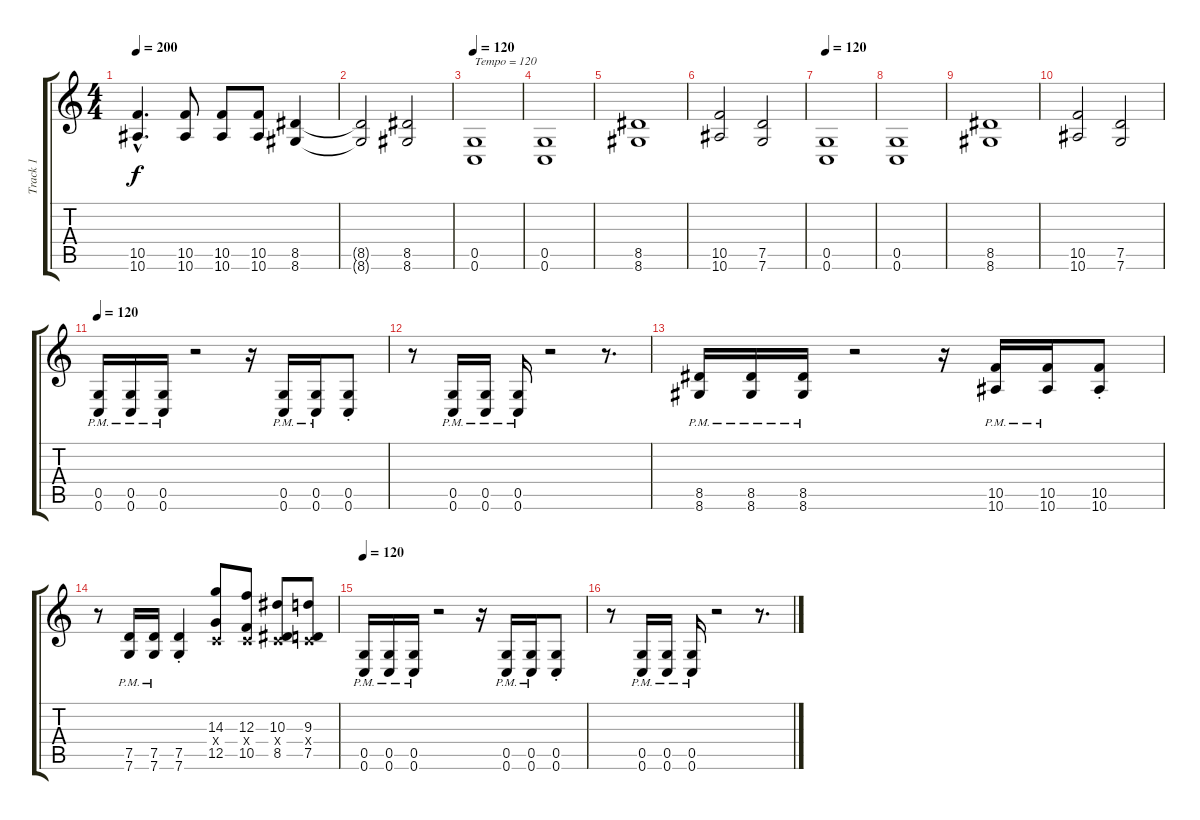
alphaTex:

\track ("Track 1" "Track 1") {instrument distortionguitar}
\staff {score tabs}
\tuning (D4 A3 F3 C3 G2 C2) {hide}
\ts (4 4)
\tempo 200
\clef g2
\ks c
(10.5{hac t} 10.6{hac t}).4{d dy f} (10.5 10.6).8 (10.5 10.6).8 (10.5 10.6).8 (8.5 8.6).4 |
(8.5{t} 8.6{t}).2 (8.5 8.6).2 |
\tempo 120
(0.5 0.6).1{txt "Tempo = 120"} |
(0.5 0.6).1 |
(8.5 8.6).1 |
(10.5 10.6).2 (7.5 7.6).2 |
\tempo 120
(0.5 0.6).1 |
(0.5 0.6).1 |
(8.5 8.6).1 |
(10.5 10.6).2 (7.5 7.6).2 |
\tempo 120
(0.5{pm} 0.6{pm}).16 (0.5{pm} 0.6{pm}).16 (0.5{pm} 0.6{pm}).16 r.2 r.16 (0.5{pm} 0.6{pm}).16 (0.5{pm} 0.6{pm}).16 (0.5{st} 0.6{st}).8 |
r.8 (0.5{pm} 0.6{pm}).16 (0.5{pm} 0.6{pm}).16 (0.5{pm} 0.6{pm}).16 r.2 r.8{d} |
(8.5{pm} 8.6{pm}).16 (8.5{pm} 8.6{pm}).16 (8.5{pm} 8.6{pm}).16 r.2 r.16 (10.5{pm} 10.6{pm}).16 (10.5{pm} 10.6{pm}).16 (10.5{st} 10.6{st}).8 |
r.8 (7.5{pm} 7.6{pm}).16 (7.5{pm} 7.6{pm}).16 (7.5{st} 7.6{st}).4 (14.3 0.4{x} 12.5).8 (12.3 0.4{x} 10.5).8 (10.3 0.4{x} 8.5).8 (9.3 0.4{x} 7.5).8 |
\tempo 120
(0.5{pm} 0.6{pm}).16 (0.5{pm} 0.6{pm}).16 (0.5{pm} 0.6{pm}).16 r.2 r.16 (0.5{pm} 0.6{pm}).16 (0.5{pm} 0.6{pm}).16 (0.5{st} 0.6{st}).8 |
r.8 (0.5{pm} 0.6{pm}).16 (0.5{pm} 0.6{pm}).16 (0.5{pm} 0.6{pm}).16 r.2 r.8{d}
